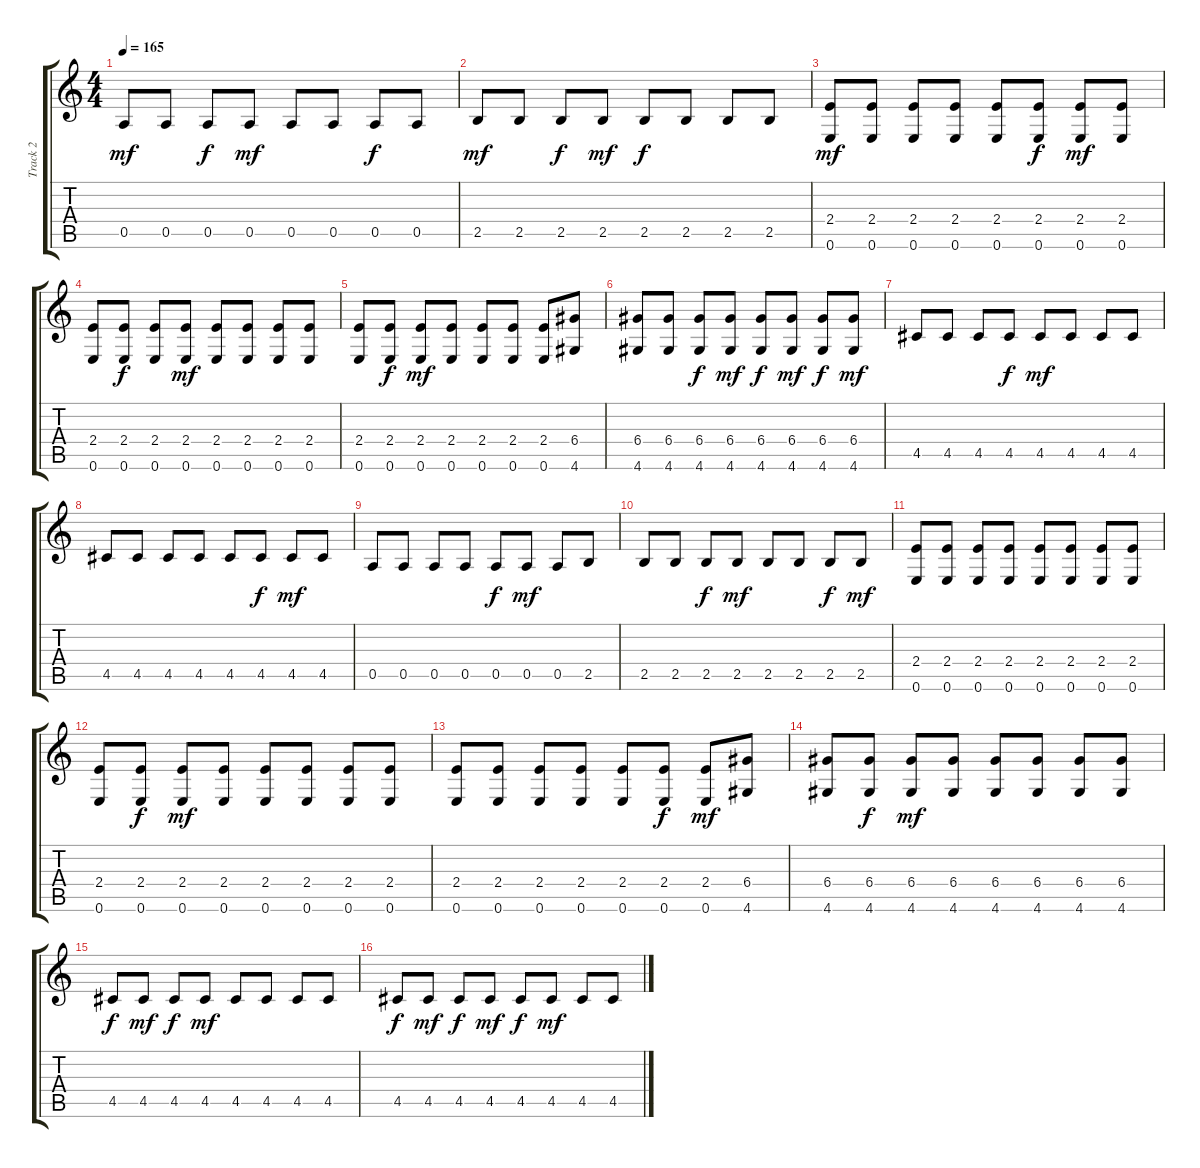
\track ("Track 2" "Track 2") {instrument synthbass2}
\staff {score tabs}
\tuning (E4 B3 G3 D3 A2 E2) {hide}
\ts (4 4)
\tempo 165
\clef g2
\ks c
0.5.8{dy mf} 0.5.8 0.5.8{dy f} 0.5.8{dy mf} 0.5.8 0.5.8 0.5.8{dy f} 0.5.8 |
2.5.8{dy mf} 2.5.8 2.5.8{dy f} 2.5.8{dy mf} 2.5.8{dy f} 2.5.8 2.5.8 2.5.8 |
(2.4 0.6).8{dy mf} (2.4 0.6).8 (2.4 0.6).8 (2.4 0.6).8 (2.4 0.6).8 (2.4 0.6).8{dy f} (2.4 0.6).8{dy mf} (2.4 0.6).8 |
(2.4 0.6).8 (2.4 0.6).8{dy f} (2.4 0.6).8 (2.4 0.6).8{dy mf} (2.4 0.6).8 (2.4 0.6).8 (2.4 0.6).8 (2.4 0.6).8 |
(2.4 0.6).8 (2.4 0.6).8{dy f} (2.4 0.6).8{dy mf} (2.4 0.6).8 (2.4 0.6).8 (2.4 0.6).8 (2.4 0.6).8 (6.4 4.6).8 |
(6.4 4.6).8 (6.4 4.6).8 (6.4 4.6).8{dy f} (6.4 4.6).8{dy mf} (6.4 4.6).8{dy f} (6.4 4.6).8{dy mf} (6.4 4.6).8{dy f} (6.4 4.6).8{dy mf} |
4.5.8 4.5.8 4.5.8 4.5.8{dy f} 4.5.8{dy mf} 4.5.8 4.5.8 4.5.8 |
4.5.8 4.5.8 4.5.8 4.5.8 4.5.8 4.5.8{dy f} 4.5.8{dy mf} 4.5.8 |
0.5.8 0.5.8 0.5.8 0.5.8 0.5.8{dy f} 0.5.8{dy mf} 0.5.8 2.5.8 |
2.5.8 2.5.8 2.5.8{dy f} 2.5.8{dy mf} 2.5.8 2.5.8 2.5.8{dy f} 2.5.8{dy mf} |
(2.4 0.6).8 (2.4 0.6).8 (2.4 0.6).8 (2.4 0.6).8 (2.4 0.6).8 (2.4 0.6).8 (2.4 0.6).8 (2.4 0.6).8 |
(2.4 0.6).8 (2.4 0.6).8{dy f} (2.4 0.6).8{dy mf} (2.4 0.6).8 (2.4 0.6).8 (2.4 0.6).8 (2.4 0.6).8 (2.4 0.6).8 |
(2.4 0.6).8 (2.4 0.6).8 (2.4 0.6).8 (2.4 0.6).8 (2.4 0.6).8 (2.4 0.6).8{dy f} (2.4 0.6).8{dy mf} (6.4 4.6).8 |
(6.4 4.6).8 (6.4 4.6).8{dy f} (6.4 4.6).8{dy mf} (6.4 4.6).8 (6.4 4.6).8 (6.4 4.6).8 (6.4 4.6).8 (6.4 4.6).8 |
4.5.8{dy f} 4.5.8{dy mf} 4.5.8{dy f} 4.5.8{dy mf} 4.5.8 4.5.8 4.5.8 4.5.8 |
4.5.8{dy f} 4.5.8{dy mf} 4.5.8{dy f} 4.5.8{dy mf} 4.5.8{dy f} 4.5.8{dy mf} 4.5.8 4.5.8
